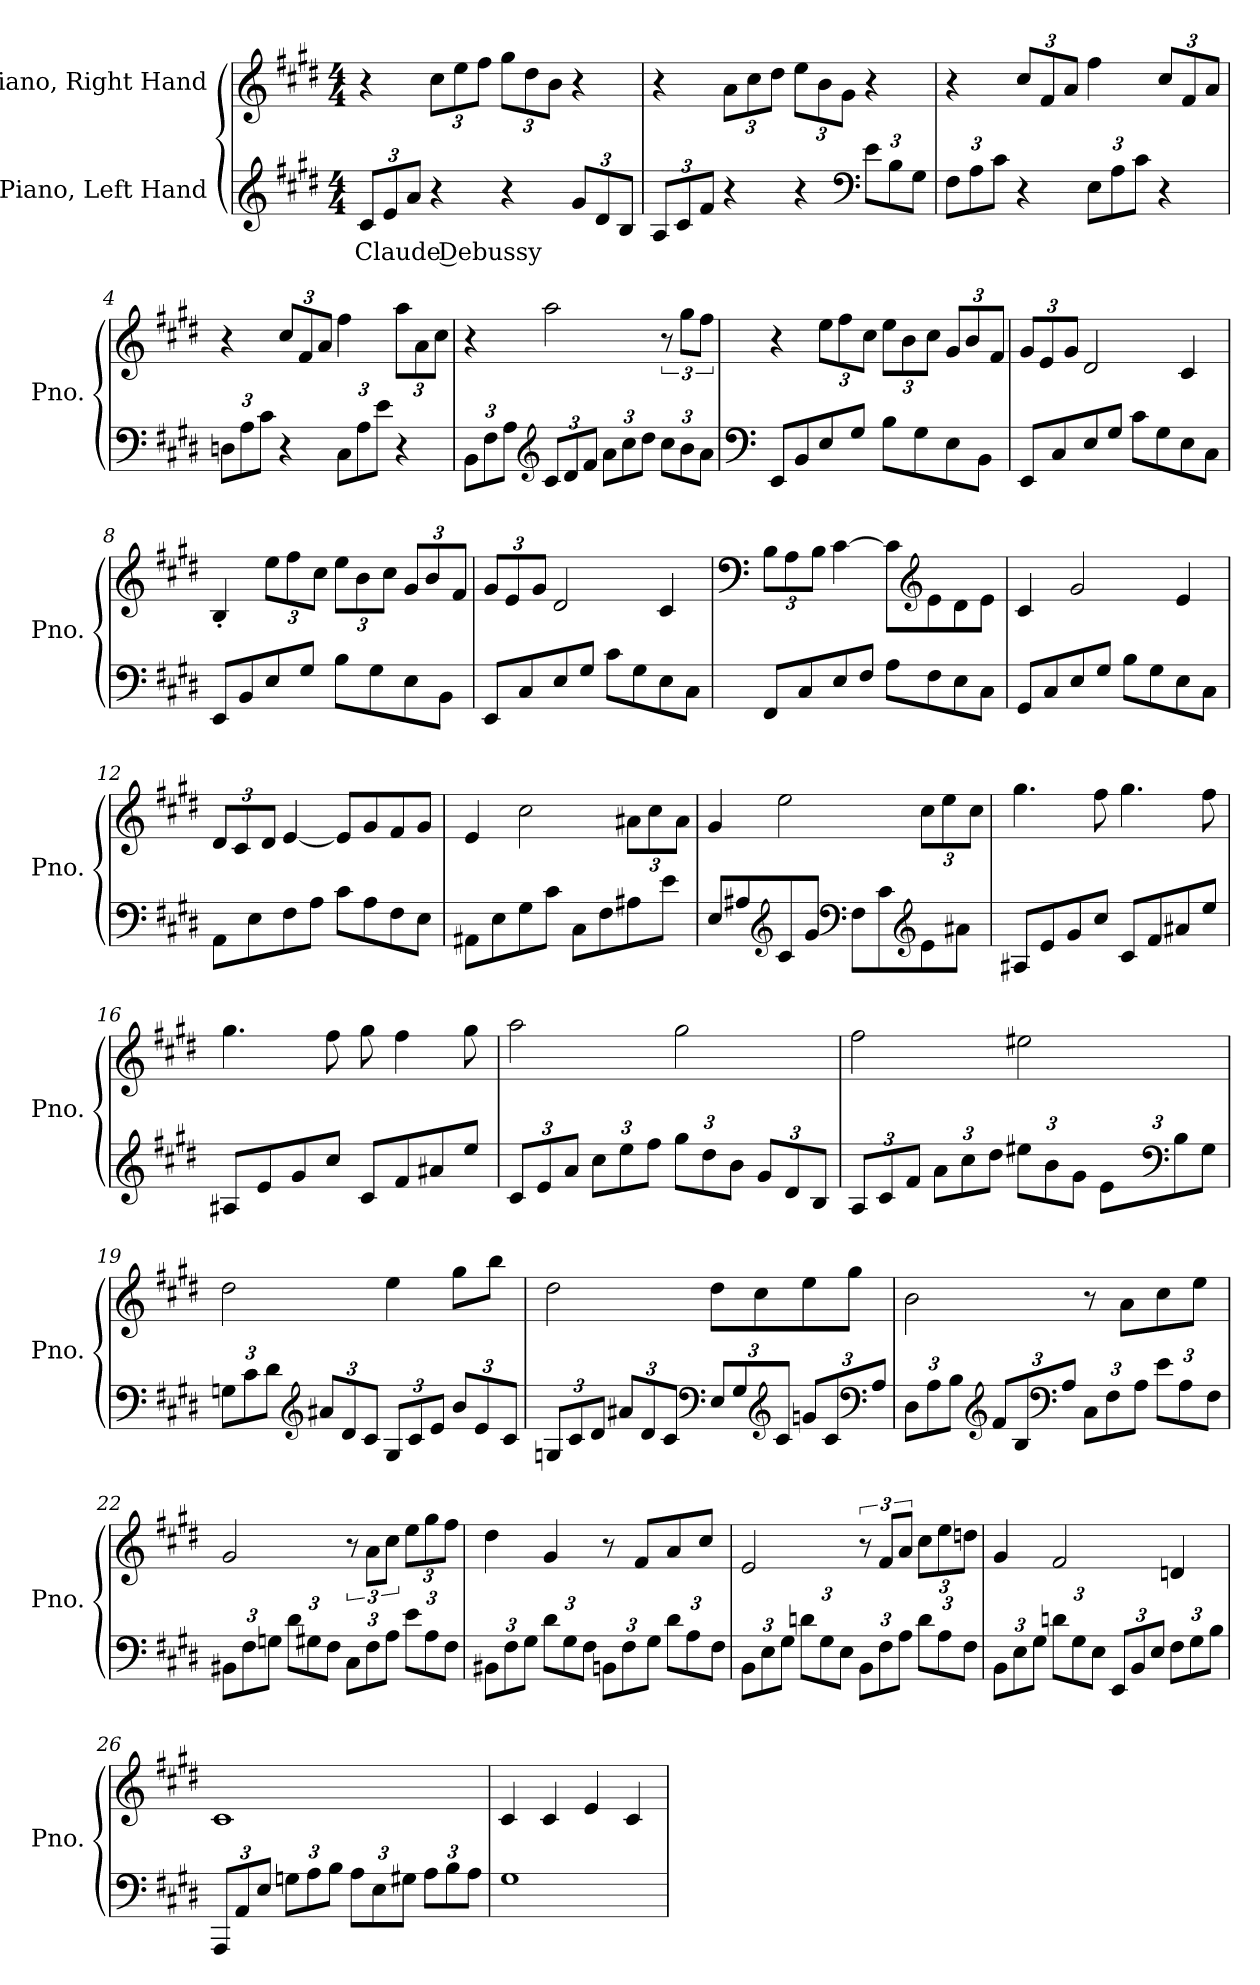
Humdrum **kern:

**kern	**text	**kern
*part2	*part2	*part1
*staff2	*staff2	*staff1
*I"Piano, Left Hand	*	*I"Piano, Right Hand
*I'Pno.	*	*I'Pno.
*clefG2	*	*clefG2
*k[f#c#g#d#]	*	*k[f#c#g#d#]
*M4/4	*	*M4/4
*MM100	*	*MM100
*Xbrackettup	*	*
=1	=1	=1
!	!LO:LY:b	!
12c#/L	Claude Debussy	4r
12e/	.	.
12a/J	.	.
*	*	*Xbrackettup
4r	.	12cc#\L
.	.	12ee\
.	.	12ff#\J
4r	.	12gg#\L
.	.	12dd#\
.	.	12b\J
12g#/L	.	4r
12d#/	.	.
12B/J	.	.
=2	=2	=2
12A/L	.	4r
12c#/	.	.
12f#/J	.	.
4r	.	12a\L
.	.	12cc#\
.	.	12dd#\J
4r	.	12ee\L
.	.	12b\
.	.	12g#\J
*clefF4	*	*
12e\L	.	4r
12B\	.	.
12G#\J	.	.
!!LO:LB:g=z
=3	=3	=3
12F#\L	.	4r
12A\	.	.
12c#\J	.	.
4r	.	12cc#/L
.	.	12f#/
.	.	12a/J
12E\L	.	4ff#\
12A\	.	.
12c#\J	.	.
4r	.	12cc#/L
.	.	12f#/
.	.	12a/J
=4	=4	=4
12Dn\L	.	4r
12A\	.	.
12c#\J	.	.
4r	.	12cc#/L
.	.	12f#/
.	.	12a/J
12C#\L	.	4ff#\
12A\	.	.
12e\J	.	.
4r	.	12aa\L
.	.	12a\
.	.	12cc#\J
=5	=5	=5
12BB\L	.	4r
12F#\	.	.
12A\J	.	.
*clefG2	*	*
12c#/L	.	2aa\
12d#/	.	.
12f#/J	.	.
12a\L	.	.
12cc#\	.	.
12dd#\J	.	.
*	*	*brackettup
12cc#\L	.	12r
12b\	.	12gg#\L
12a\J	.	12ff#\J
!!LO:LB:g=z
=6	=6	=6
*clefF4	*	*
8EE/L	.	4r
8BB/	.	.
*	*	*Xbrackettup
8E/	.	12ee\L
.	.	12ff#\
8G#/J	.	.
.	.	12cc#\J
8B\L	.	12ee\L
.	.	12b\
8G#\	.	.
.	.	12cc#\J
8E\	.	12g#/L
.	.	12b/
8BB\J	.	.
.	.	12f#/J
=7	=7	=7
8EE/L	.	12g#/L
.	.	12e/
8C#/	.	.
.	.	12g#/J
8E/	.	2d#/
8G#/J	.	.
8c#\L	.	.
8G#\	.	.
8E\	.	4c#/
8C#\J	.	.
=8	=8	=8
8EE/L	.	4B'/
8BB/	.	.
8E/	.	12ee\L
.	.	12ff#\
8G#/J	.	.
.	.	12cc#\J
8B\L	.	12ee\L
.	.	12b\
8G#\	.	.
.	.	12cc#\J
8E\	.	12g#/L
.	.	12b/
8BB\J	.	.
.	.	12f#/J
=9	=9	=9
8EE/L	.	12g#/L
.	.	12e/
8C#/	.	.
.	.	12g#/J
8E/	.	2d#/
8G#/J	.	.
8c#\L	.	.
8G#\	.	.
8E\	.	4c#/
8C#\J	.	.
!!LO:LB:g=z
=10	=10	=10
*	*	*clefF4
8FF#/L	.	12B\L
.	.	12A\
8C#/	.	.
.	.	12B\J
8E/	.	[4c#\
8F#/J	.	.
8A\L	.	8c#\L]
*	*	*clefG2
8F#\	.	8e\
8E\	.	8d#\
8C#\J	.	8e\J
=11	=11	=11
8GG#/L	.	4c#/
8C#/	.	.
8E/	.	2g#/
8G#/J	.	.
8B\L	.	.
8G#\	.	.
8E\	.	4e/
8C#\J	.	.
=12	=12	=12
8AA\L	.	12d#/L
.	.	12c#/
8E\	.	.
.	.	12d#/J
8F#\	.	[4e/
8A\J	.	.
8c#\L	.	8e/L]
8A\	.	8g#/
8F#\	.	8f#/
8E\J	.	8g#/J
=13	=13	=13
8AA#X\L	.	4e/
8E\	.	.
8G#\	.	2cc#\
8c#\J	.	.
8C#\L	.	.
8F#\	.	.
8A#X\	.	12a#X\L
.	.	12cc#\
8e\J	.	.
.	.	12a#\J
!!LO:LB:g=z
=14	=14	=14
8E/L	.	4g#/
8A#X/	.	.
*clefG2	*	*
8c#/	.	2ee\
8g#/J	.	.
*clefF4	*	*
8F#\L	.	.
8c#\	.	.
*clefG2	*	*
8e\	.	12cc#\L
.	.	12ee\
8a#X\J	.	.
.	.	12cc#\J
=15	=15	=15
8A#X/L	.	4.gg#\
8e/	.	.
8g#/	.	.
8cc#/J	.	8ff#\
8c#/L	.	4.gg#\
8f#/	.	.
8a#X/	.	.
8ee/J	.	8ff#\
=16	=16	=16
8A#X/L	.	4.gg#\
8e/	.	.
8g#/	.	.
8cc#/J	.	8ff#\
8c#/L	.	8gg#\
8f#/	.	4ff#\
8a#X/	.	.
8ee/J	.	8gg#\
!!LO:LB:g=z
=17	=17	=17
12c#/L	.	2aa\
12e/	.	.
12a/J	.	.
12cc#\L	.	.
12ee\	.	.
12ff#\J	.	.
12gg#\L	.	2gg#\
12dd#\	.	.
12b\J	.	.
12g#/L	.	.
12d#/	.	.
12B/J	.	.
=18	=18	=18
12A/L	.	2ff#\
12c#/	.	.
12f#/J	.	.
12a\L	.	.
12cc#\	.	.
12dd#\J	.	.
12ee#X\L	.	2ee#X\
12b\	.	.
12g#\J	.	.
12e\L	.	.
*clefF4	*	*
12B\	.	.
12G#\J	.	.
=19	=19	=19
12Gn\L	.	2dd#\
12c#\	.	.
12d#\J	.	.
*clefG2	*	*
12a#X/L	.	.
12d#/	.	.
12c#/J	.	.
12G/L	.	4ee\
12c#/	.	.
12e/J	.	.
12b/L	.	8gg#\L
12e/	.	.
.	.	8bb\J
12c#/J	.	.
!!LO:PB:g=z
=20	=20	=20
12Gn/L	.	2dd#\
12c#/	.	.
12d#/J	.	.
12a#X/L	.	.
12d#/	.	.
12c#/J	.	.
*clefF4	*	*
12E/L	.	8dd#\L
12G/	.	.
.	.	8cc#\
*clefG2	*	*
12c#/J	.	.
12gn/L	.	8ee\
12c#/	.	.
.	.	8gg#\J
*clefF4	*	*
12A/J	.	.
=21	=21	=21
12D#\L	.	2b\
12A\	.	.
12B\J	.	.
*clefG2	*	*
12f#/L	.	.
12B/	.	.
*clefF4	*	*
12A/J	.	.
12C#\L	.	8r
12F#\	.	.
.	.	8a\L
12A\J	.	.
12e\L	.	8cc#\
12A\	.	.
.	.	8ee\J
12F#\J	.	.
!!LO:LB:g=z
=22	=22	=22
12BB#X\L	.	2g#/
12F#\	.	.
12Gn\J	.	.
12d#\L	.	.
12G#X\	.	.
12F#\J	.	.
*	*	*brackettup
12C#\L	.	12r
12F#\	.	12a\L
12A\J	.	12cc#\J
*	*	*Xbrackettup
12e\L	.	12ee\L
12A\	.	12gg#\
12F#\J	.	12ff#\J
=23	=23	=23
12BB#X\L	.	4dd#\
12F#\	.	.
12G#\J	.	.
12d#\L	.	4g#/
12G#\	.	.
12F#\J	.	.
12BBn\L	.	8r
12F#\	.	.
.	.	8f#/L
12G#\J	.	.
12d#\L	.	8a/
12A\	.	.
.	.	8cc#/J
12F#\J	.	.
=24	=24	=24
12BB\L	.	2e/
12E\	.	.
12G#\J	.	.
12dn\L	.	.
12G#\	.	.
12E\J	.	.
*	*	*brackettup
12BB\L	.	12r
12F#\	.	12f#/L
12A\J	.	12a/J
*	*	*Xbrackettup
12d\L	.	12cc#\L
12A\	.	12ee\
12F#\J	.	12ddn\J
!!LO:LB:g=z
=25	=25	=25
12BB\L	.	4g#/
12E\	.	.
12G#\J	.	.
12dn\L	.	2f#/
12G#\	.	.
12E\J	.	.
12EE/L	.	.
12BB/	.	.
12E/J	.	.
12F#\L	.	4dn/
12G#\	.	.
12B\J	.	.
=26	=26	=26
12AAA/L	.	1c#
12AA/	.	.
12E/J	.	.
12Gn\L	.	.
12A\	.	.
12B\J	.	.
12A\L	.	.
12E\	.	.
12G#X\J	.	.
12A\L	.	.
12B\	.	.
12A\J	.	.
=27	=27	=27
1G#	.	4c#/
.	.	4c#/
.	.	4e/
.	.	4c#/
=	=	=
*-	*-	*-
